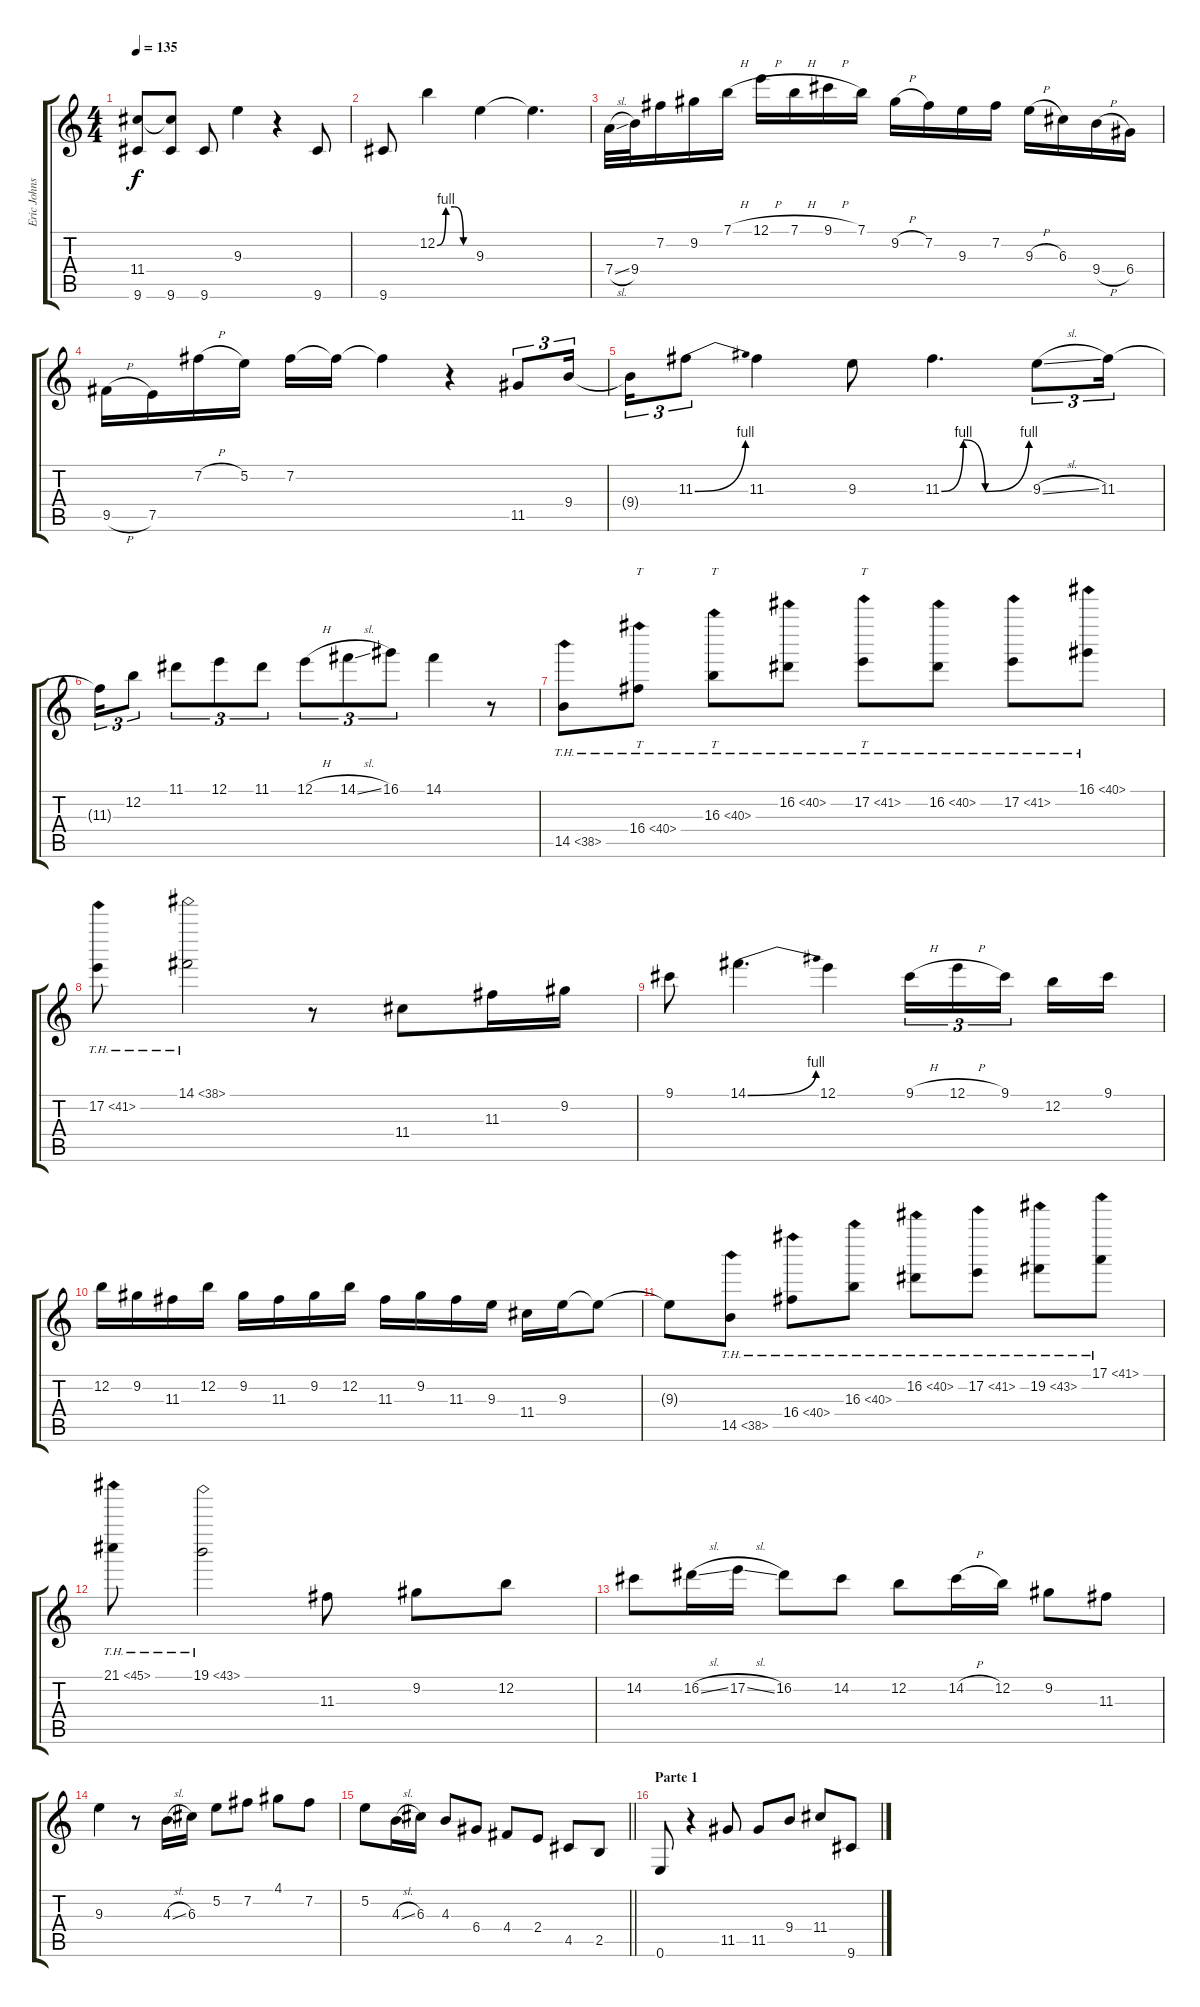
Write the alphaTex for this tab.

\track ("Eric Johnson (Efects)" "Eric Johns") {instrument acousticguitarsteel}
\staff {score tabs}
\tuning (E4 B3 G3 D3 A2 E2) {hide}
\ts (4 4)
\tempo 135
\clef g2
\ks c
(11.4{t} 9.6).8{dy f} (11.4{t} 9.6).8 9.6.8 9.3.4 r.4 9.6.8 |
9.6.8 12.2{be (custom 0 0 15 4 30 4 45 0 60 0)}.4 9.3.4 9.3{t}.4{d} |
7.4{sl}.32 9.4.32 7.2.16 9.2.16 7.1{h}.16 12.1{h}.16 7.1{h}.16 9.1{h}.16 7.1.16 9.2{h}.16 7.2.16 9.3.16 7.2.16 9.3{h}.16 6.3.16 9.4{h}.16 6.4.16 |
9.5{h}.16 7.5.16 7.2{h}.16 5.2.16 7.2.16 7.2{t}.16 7.2{t}.4 r.4 11.5.8{tu (3 2)} 9.4.16{tu (3 2)} |
9.4{t}.16{tu (3 2)} 11.3{be (bend 0 0 60 4)}.8{tu (3 2)} 11.3.4 9.3.8 11.3{be (custom 0 0 15 4 30 0 60 4)}.4{d} 9.3{sl}.8{tu (3 2)} 11.3.16{tu (3 2)} |
11.3{t}.16{tu (3 2)} 12.2.8{tu (3 2)} 11.1.8{tu (3 2)} 12.1.8{tu (3 2)} 11.1.8{tu (3 2)} 12.1{h}.8{tu (3 2)} 14.1{sl}.8{tu (3 2)} 16.1.8{tu (3 2)} 14.1.4 r.8 |
14.5{th 24}.8 16.4{th 24}.8{tt} 16.3{th 24}.8{tt} 16.2{th 24}.8 17.2{th 24}.8{tt} 16.2{th 24}.8 17.2{th 24}.8 16.1{th 24}.8 |
17.2{th 24}.8 14.1{th 24}.2 r.8 11.4.8 11.3.16 9.2.16 |
9.1.8 14.1{be (bend 0 0 60 4)}.4{d} 12.1.4 9.1{h}.16{tu (3 2)} 12.1{h}.16{tu (3 2)} 9.1.16{tu (3 2) beam splitsecondary} 12.2.16 9.1.16 |
12.2.16 9.2.16 11.3.16 12.2.16 9.2.16 11.3.16 9.2.16 12.2.16 11.3.16 9.2.16 11.3.16 9.3.16 11.4.16 9.3.16 9.3{t}.8 |
9.3{t}.8 14.5{th 24}.8 16.4{th 24}.8 16.3{th 24}.8 16.2{th 24}.8 17.2{th 24}.8 19.2{th 24}.8 17.1{th 24}.8 |
21.1{th 24}.8 19.1{th 24}.2 11.3.8 9.2.8 12.2.8 |
14.2.8 16.2{sl}.16 17.2{sl}.16 16.2.8 14.2.8 12.2.8 14.2{h}.16 12.2.16 9.2.8 11.3.8 |
9.3.4 r.8 4.3{sl}.16 6.3.16 5.2.8 7.2.8 4.1.8 7.2.8 |
\barLineRight lightlight
5.2.8 4.3{sl}.16 6.3.16 4.3.8 6.4.8 4.4.8 2.4.8 4.5.8 2.5.8 |
\section ("" "Parte 1")
0.6.8 r.4 11.5.8 11.5.8 9.4.8 11.4.8 9.6.8
